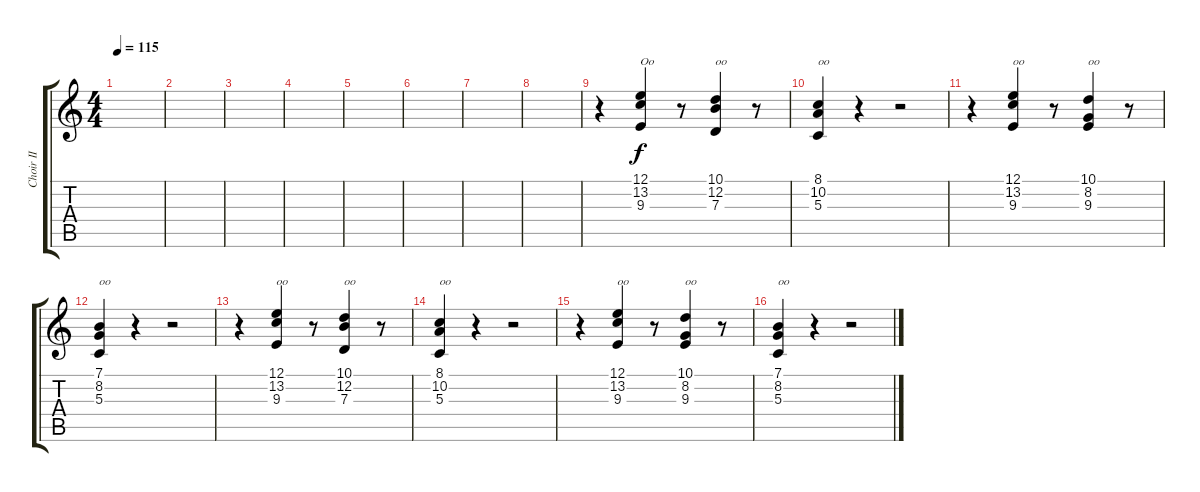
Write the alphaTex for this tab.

\track ("Choir II" "Choir II") {instrument choiraahs}
\staff {score tabs}
\tuning (E4 B3 G3 D3 A2 E2) {hide}
\ts (4 4)
\tempo 115
\clef g2
\ks c
|
|
|
|
|
|
|
|
r.4 (12.1 13.2 9.3).4{txt "Oo"} r.8 (10.1 12.2 7.3).4{txt "oo"} r.8 |
(8.1 10.2 5.3).4{txt "oo"} r.4 r.2 |
r.4 (12.1 13.2 9.3).4{txt "oo"} r.8 (10.1 8.2 9.3).4{txt "oo"} r.8 |
(7.1 8.2 5.3).4{txt "oo"} r.4 r.2 |
r.4 (12.1 13.2 9.3).4{txt "oo"} r.8 (10.1 12.2 7.3).4{txt "oo"} r.8 |
(8.1 10.2 5.3).4{txt "oo"} r.4 r.2 |
r.4 (12.1 13.2 9.3).4{txt "oo"} r.8 (10.1 8.2 9.3).4{txt "oo"} r.8 |
(7.1 8.2 5.3).4{txt "oo"} r.4 r.2
